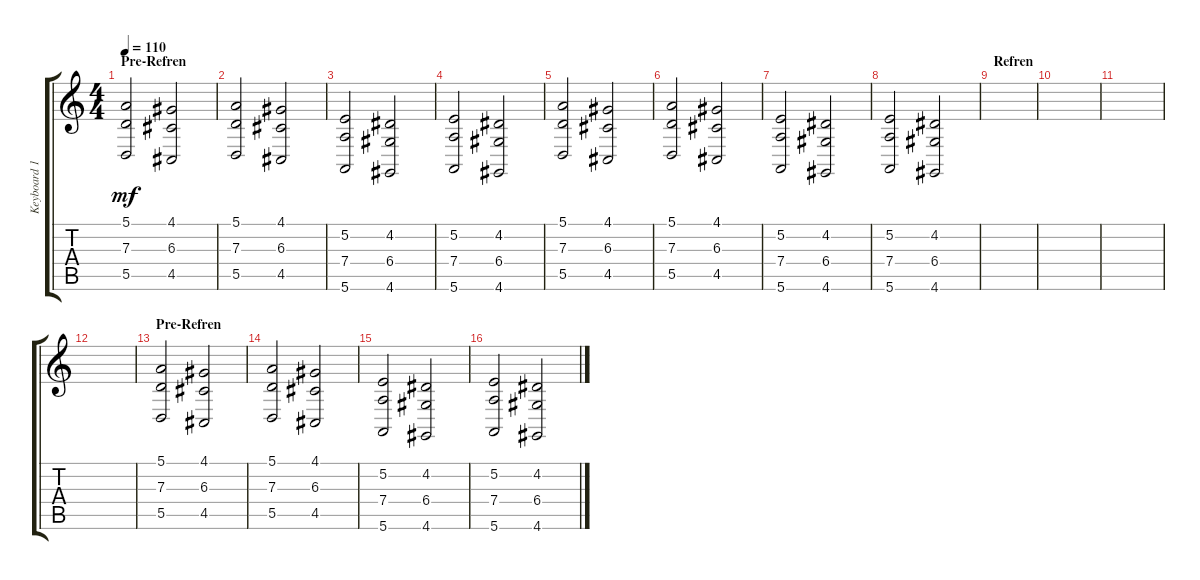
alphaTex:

\track ("Keyboard 1" "Keyboard 1") {instrument stringensemble1}
\staff {score tabs}
\tuning (E4 B3 G3 D3 A2 E2) {hide}
\ts (4 4)
\section ("" "Pre-Refren")
\tempo 110
\clef g2
\ks c
(5.1 7.3 5.5).2{dy mf} (4.1 6.3 4.5).2 |
(5.1 7.3 5.5).2 (4.1 6.3 4.5).2 |
(5.2 7.4 5.6).2 (4.2 6.4 4.6).2 |
(5.2 7.4 5.6).2 (4.2 6.4 4.6).2 |
(5.1 7.3 5.5).2 (4.1 6.3 4.5).2 |
(5.1 7.3 5.5).2 (4.1 6.3 4.5).2 |
(5.2 7.4 5.6).2 (4.2 6.4 4.6).2 |
(5.2 7.4 5.6).2 (4.2 6.4 4.6).2 |
\section ("" "Refren")
|
|
|
|
\section ("" "Pre-Refren")
(5.1 7.3 5.5).2 (4.1 6.3 4.5).2 |
(5.1 7.3 5.5).2 (4.1 6.3 4.5).2 |
(5.2 7.4 5.6).2 (4.2 6.4 4.6).2 |
(5.2 7.4 5.6).2 (4.2 6.4 4.6).2
